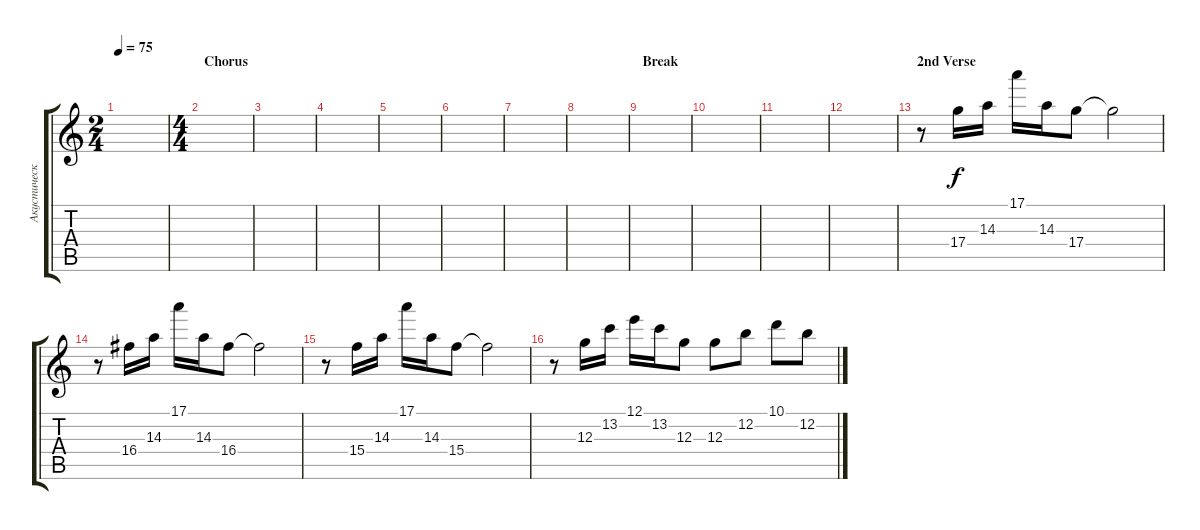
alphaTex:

\track ("Акустическая гитара 2 " "Акустическ") {instrument acousticguitarsteel}
\staff {score tabs}
\tuning (E4 B3 G3 D3 A2 E2) {hide}
\ts (2 4)
\tempo 75
\clef g2
\ks c
|
\ts (4 4)
\section ("" "Chorus")
|
|
|
|
|
|
|
\section ("" "Break")
|
|
|
|
\section ("" "2nd Verse")
r.8 17.4.16 14.3.16 17.1.16 14.3.16 17.4.8 17.4{t}.2 |
r.8 16.4.16 14.3.16 17.1.16 14.3.16 16.4.8 16.4{t}.2 |
r.8 15.4.16 14.3.16 17.1.16 14.3.16 15.4.8 15.4{t}.2 |
r.8 12.3.16 13.2.16 12.1.16 13.2.16 12.3.8 12.3.8 12.2.8 10.1.8 12.2.8
